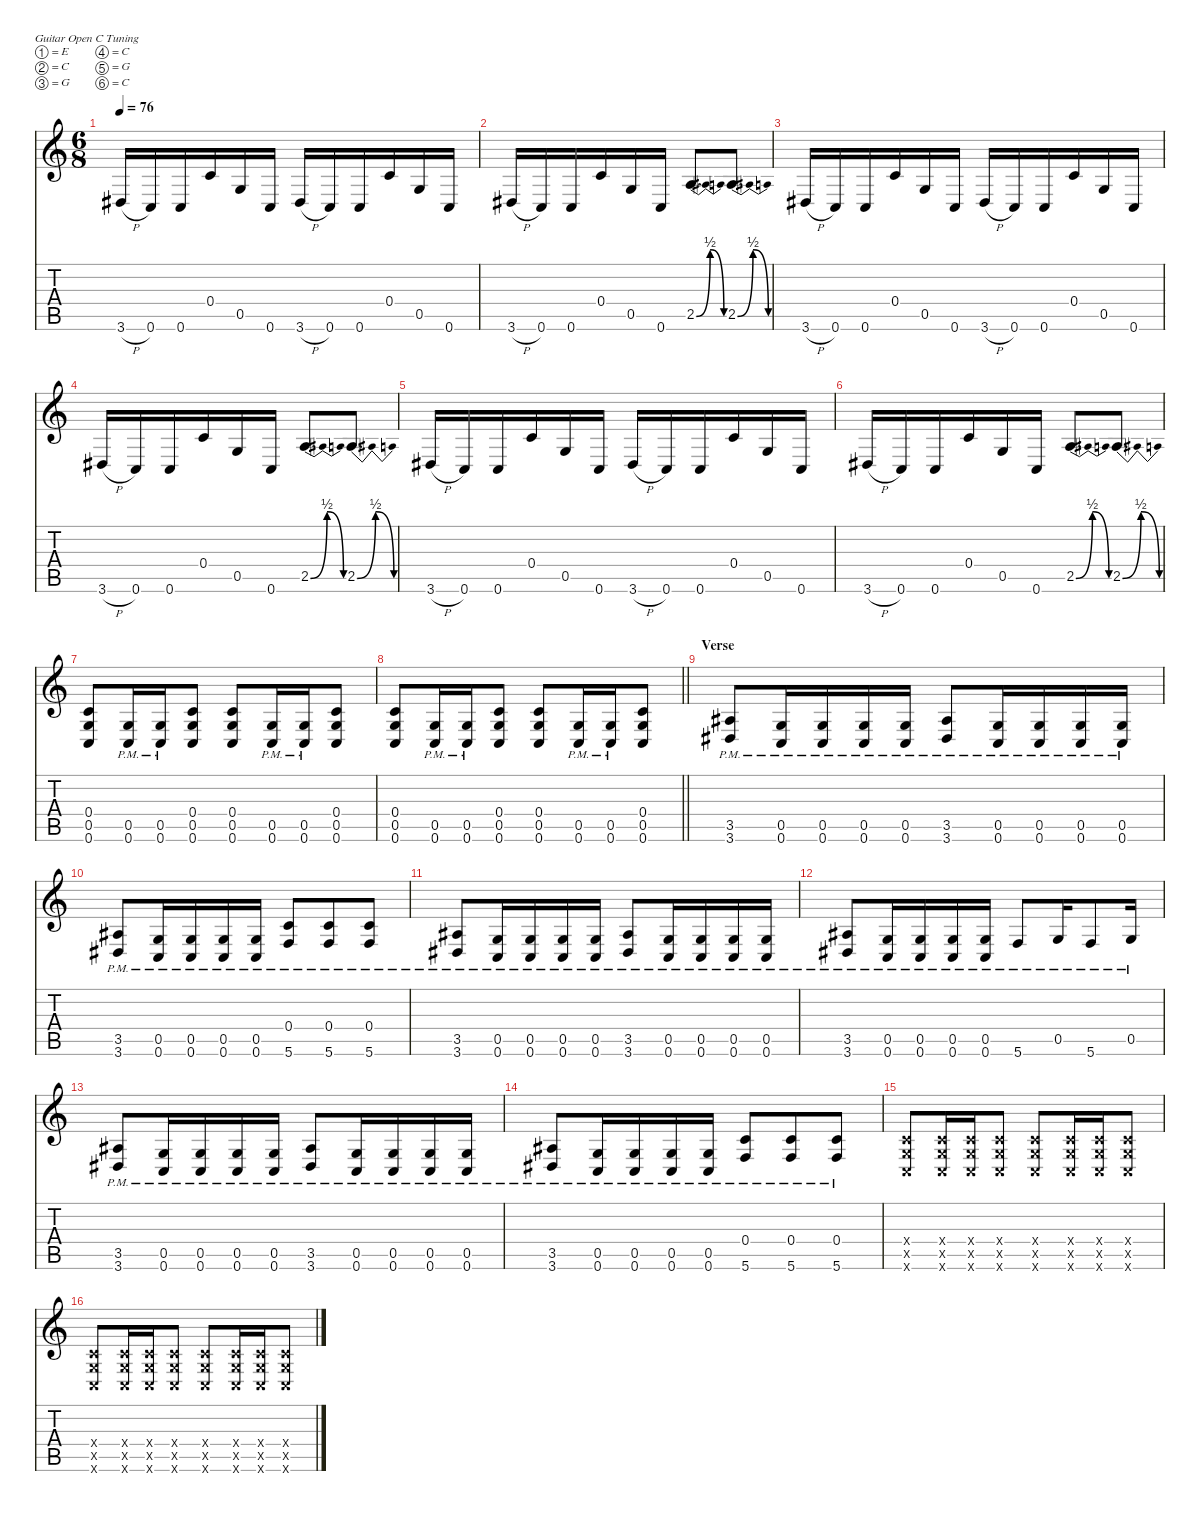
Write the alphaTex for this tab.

\defaultSystemsLayout 4
\hideDynamics
\bracketExtendMode nobrackets
\singleTrackTrackNamePolicy hidden
\multiTrackTrackNamePolicy hidden
\firstSystemTrackNameMode fullname
\firstSystemTrackNameOrientation horizontal
\otherSystemsTrackNameOrientation horizontal
\track ("Guitar 1" "dist.guit.") {instrument distortionguitar}
\staff {score tabs}
\tuning (E4 C4 G3 C3 G2 C2)
\ts (6 8)
\tempo 76
\clef g2
\ks c
3.6{h acc #}.16{dy fff beam Up} 0.6.16{beam Up} 0.6.16{beam Up} 0.4.16{beam Up} 0.5.16{beam Up} 0.6.16{beam Up} 3.6{h acc #}.16{beam Up} 0.6.16{beam Up} 0.6.16{beam Up} 0.4.16{beam Up} 0.5.16{beam Up} 0.6.16{beam Up} |
3.6{h acc #}.16{beam Up} 0.6.16{beam Up} 0.6.16{beam Up} 0.4.16{beam Up} 0.5.16{beam Up} 0.6.16{beam Up} 2.5{be (bendrelease 0 0 15 2 15 2 28.0000008 0)}.8{d beam Up} 2.5{be (bendrelease 0 0 15 2 15 2 25.0000008 0)}.8{d beam Up} |
3.6{h acc #}.16{beam Up} 0.6.16{beam Up} 0.6.16{beam Up} 0.4.16{beam Up} 0.5.16{beam Up} 0.6.16{beam Up} 3.6{h acc #}.16{beam Up} 0.6.16{beam Up} 0.6.16{beam Up} 0.4.16{beam Up} 0.5.16{beam Up} 0.6.16{beam Up} |
3.6{h acc #}.16{beam Up} 0.6.16{beam Up} 0.6.16{beam Up} 0.4.16{beam Up} 0.5.16{beam Up} 0.6.16{beam Up} 2.5{be (bendrelease 0 0 15 2 15 2 28.0000008 0)}.8{d beam Up} 2.5{be (bendrelease 0 0 15 2 15 2 25.0000008 0)}.8{d beam Up} |
3.6{h acc #}.16{beam Up} 0.6.16{beam Up} 0.6.16{beam Up} 0.4.16{beam Up} 0.5.16{beam Up} 0.6.16{beam Up} 3.6{h acc #}.16{beam Up} 0.6.16{beam Up} 0.6.16{beam Up} 0.4.16{beam Up} 0.5.16{beam Up} 0.6.16{beam Up} |
3.6{h acc #}.16{beam Up} 0.6.16{beam Up} 0.6.16{beam Up} 0.4.16{beam Up} 0.5.16{beam Up} 0.6.16{beam Up} 2.5{be (bendrelease 0 0 15 2 15 2 28.0000008 0)}.8{d beam Up} 2.5{be (bendrelease 0 0 15 2 15 2 25.0000008 0)}.8{d beam Up} |
(0.4 0.5 0.6).8{dy f beam Up} (0.5{pm} 0.6{pm}).16{beam Up} (0.5{pm} 0.6{pm}).16{beam Up} (0.4 0.5 0.6).8{beam Up} (0.4 0.5 0.6).8{beam Up} (0.5{pm} 0.6{pm}).16{beam Up} (0.5{pm} 0.6{pm}).16{beam Up} (0.4 0.5 0.6).8{beam Up} |
\barLineRight lightlight
(0.4 0.5 0.6).8{beam Up} (0.5{pm} 0.6{pm}).16{beam Up} (0.5{pm} 0.6{pm}).16{beam Up} (0.4 0.5 0.6).8{beam Up} (0.4 0.5 0.6).8{beam Up} (0.5{pm} 0.6{pm}).16{beam Up} (0.5{pm} 0.6{pm}).16{beam Up} (0.4 0.5 0.6).8{beam Up} |
\section ("" "Verse")
(3.5{pm acc #} 3.6{pm acc #}).8{dy mf beam Up} (0.5{pm} 0.6{pm}).16{beam Up} (0.5{pm} 0.6{pm}).16{beam Up} (0.5{pm} 0.6{pm}).16{beam Up} (0.5{pm} 0.6{pm}).16{beam Up} (3.5{pm acc #} 3.6{pm acc #}).8{beam Up} (0.5{pm} 0.6{pm}).16{beam Up} (0.5{pm} 0.6{pm}).16{beam Up} (0.5{pm} 0.6{pm}).16{beam Up} (0.5{pm} 0.6{pm}).16{beam Up} |
(3.5{pm acc #} 3.6{pm acc #}).8{beam Up} (0.5{pm} 0.6{pm}).16{beam Up} (0.5{pm} 0.6{pm}).16{beam Up} (0.5{pm} 0.6{pm}).16{beam Up} (0.5{pm} 0.6{pm}).16{beam Up} (0.4{pm} 5.6{pm}).8{beam Up} (0.4{pm} 5.6{pm}).8{beam Up} (0.4{pm} 5.6{pm}).8{beam Up} |
(3.5{pm acc #} 3.6{pm acc #}).8{beam Up} (0.5{pm} 0.6{pm}).16{beam Up} (0.5{pm} 0.6{pm}).16{beam Up} (0.5{pm} 0.6{pm}).16{beam Up} (0.5{pm} 0.6{pm}).16{beam Up} (3.5{pm acc #} 3.6{pm acc #}).8{beam Up} (0.5{pm} 0.6{pm}).16{beam Up} (0.5{pm} 0.6{pm}).16{beam Up} (0.5{pm} 0.6{pm}).16{beam Up} (0.5{pm} 0.6{pm}).16{beam Up} |
(3.5{pm acc #} 3.6{pm acc #}).8{beam Up} (0.5{pm} 0.6{pm}).16{beam Up} (0.5{pm} 0.6{pm}).16{beam Up} (0.5{pm} 0.6{pm}).16{beam Up} (0.5{pm} 0.6{pm}).16{beam Up} 5.6{pm}.8{beam Up} 0.5{pm}.16{beam Up} 5.6{pm}.8{beam Up} 0.5{pm}.16{beam Up} |
(3.5{pm acc #} 3.6{pm acc #}).8{beam Up} (0.5{pm} 0.6{pm}).16{beam Up} (0.5{pm} 0.6{pm}).16{beam Up} (0.5{pm} 0.6{pm}).16{beam Up} (0.5{pm} 0.6{pm}).16{beam Up} (3.5{pm acc #} 3.6{pm acc #}).8{beam Up} (0.5{pm} 0.6{pm}).16{beam Up} (0.5{pm} 0.6{pm}).16{beam Up} (0.5{pm} 0.6{pm}).16{beam Up} (0.5{pm} 0.6{pm}).16{beam Up} |
(3.5{pm acc #} 3.6{pm acc #}).8{beam Up} (0.5{pm} 0.6{pm}).16{beam Up} (0.5{pm} 0.6{pm}).16{beam Up} (0.5{pm} 0.6{pm}).16{beam Up} (0.5{pm} 0.6{pm}).16{beam Up} (0.4{pm} 5.6{pm}).8{beam Up} (0.4{pm} 5.6{pm}).8{beam Up} (0.4{pm} 5.6{pm}).8{beam Up} |
(0.4{x} 0.5{x} 0.6{x}).8{dy f beam Up} (0.4{x} 0.5{x} 0.6{x}).16{beam Up} (0.4{x} 0.5{x} 0.6{x}).16{beam Up} (0.4{x} 0.5{x} 0.6{x}).8{beam Up} (0.4{x} 0.5{x} 0.6{x}).8{beam Up} (0.4{x} 0.5{x} 0.6{x}).16{beam Up} (0.4{x} 0.5{x} 0.6{x}).16{beam Up} (0.4{x} 0.5{x} 0.6{x}).8{beam Up} |
(0.4{x} 0.5{x} 0.6{x}).8{beam Up} (0.4{x} 0.5{x} 0.6{x}).16{beam Up} (0.4{x} 0.5{x} 0.6{x}).16{beam Up} (0.4{x} 0.5{x} 0.6{x}).8{beam Up} (0.4{x} 0.5{x} 0.6{x}).8{beam Up} (0.4{x} 0.5{x} 0.6{x}).16{beam Up} (0.4{x} 0.5{x} 0.6{x}).16{beam Up} (0.4{x} 0.5{x} 0.6{x}).8{beam Up}
